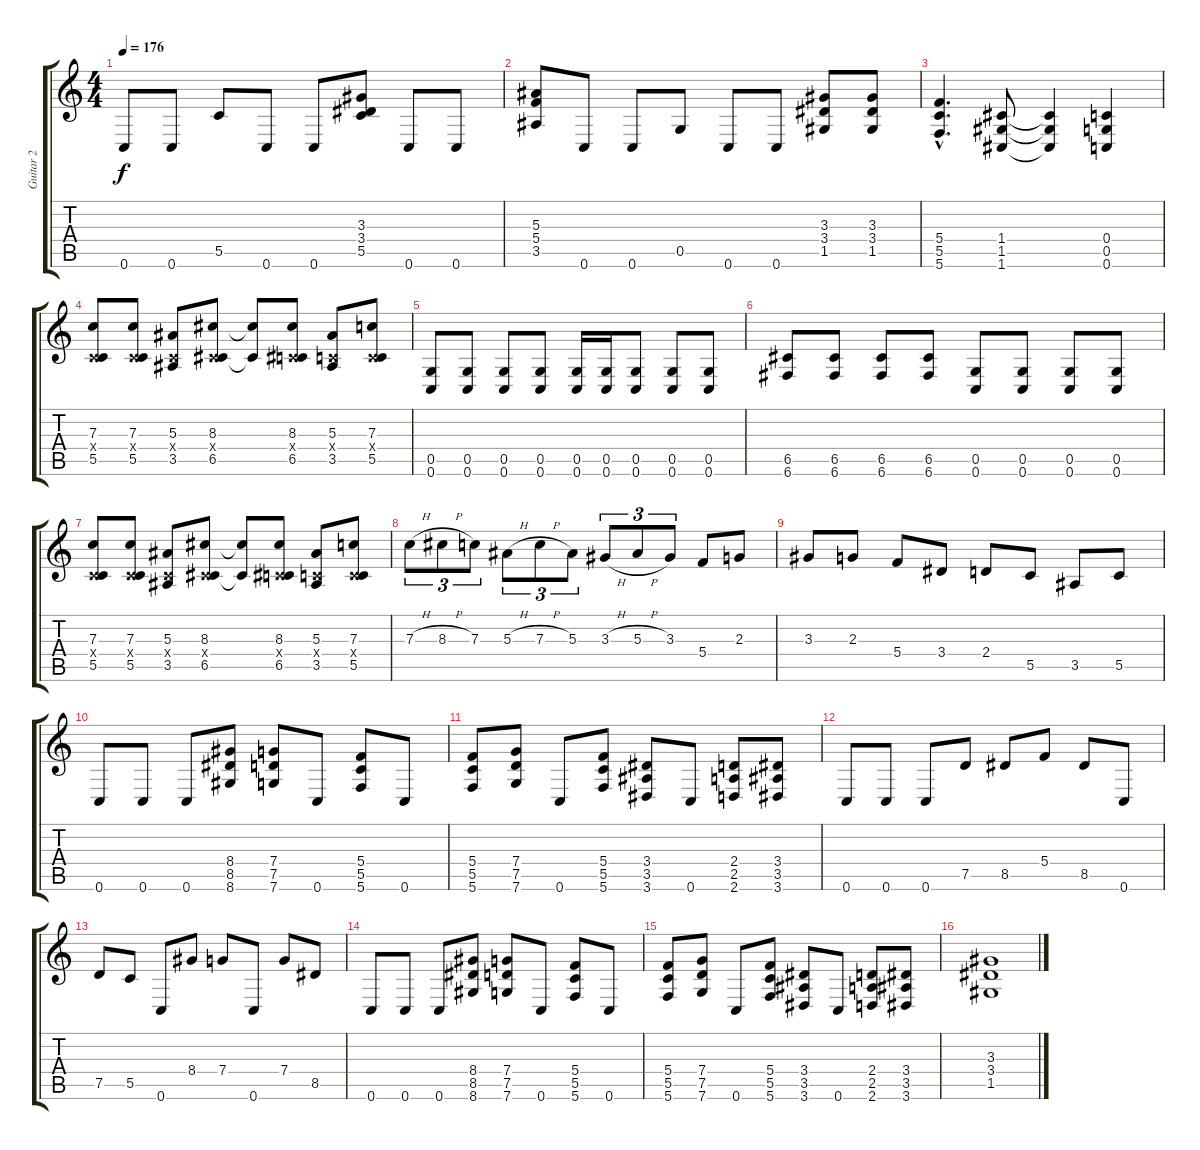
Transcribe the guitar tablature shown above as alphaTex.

\track ("Guitar 2" "Guitar 2") {instrument distortionguitar}
\staff {score tabs}
\tuning (D4 A3 F3 C3 G2 C2) {hide}
\ts (4 4)
\tempo 176
\clef g2
\ks c
0.6.8{dy f} 0.6.8 5.5.8 0.6.8 0.6.8 (3.3 3.4 5.5).8 0.6.8 0.6.8 |
(5.3 5.4 3.5).8 0.6.8 0.6.8 0.5.8 0.6.8 0.6.8 (3.3 3.4 1.5).8 (3.3 3.4 1.5).8 |
(5.4{hac} 5.5{hac} 5.6{hac}).4{d} (1.4 1.5 1.6).8 (1.4{t} 1.5{t} 1.6{t}).4 (0.4 0.5 0.6).4 |
(7.3 0.4{x} 5.5).8 (7.3 0.4{x} 5.5).8 (5.3 0.4{x} 3.5).8 (8.3 0.4{x} 6.5).8 (8.3{t} 6.5{t}).8 (8.3 0.4{x} 6.5).8 (5.3 0.4{x} 3.5).8 (7.3 0.4{x} 5.5).8 |
(0.5 0.6).8 (0.5 0.6).8 (0.5 0.6).8 (0.5 0.6).8 (0.5 0.6).16 (0.5 0.6).16 (0.5 0.6).8 (0.5 0.6).8 (0.5 0.6).8 |
(6.5 6.6).8 (6.5 6.6).8 (6.5 6.6).8 (6.5 6.6).8 (0.5 0.6).8 (0.5 0.6).8 (0.5 0.6).8 (0.5 0.6).8 |
(7.3 0.4{x} 5.5).8 (7.3 0.4{x} 5.5).8 (5.3 0.4{x} 3.5).8 (8.3 0.4{x} 6.5).8 (8.3{t} 6.5{t}).8 (8.3 0.4{x} 6.5).8 (5.3 0.4{x} 3.5).8 (7.3 0.4{x} 5.5).8 |
7.3{h}.8{tu (3 2)} 8.3{h}.8{tu (3 2)} 7.3.8{tu (3 2)} 5.3{h}.8{tu (3 2)} 7.3{h}.8{tu (3 2)} 5.3.8{tu (3 2)} 3.3{h}.8{tu (3 2)} 5.3{h}.8{tu (3 2)} 3.3.8{tu (3 2)} 5.4.8 2.3.8 |
3.3.8 2.3.8 5.4.8 3.4.8 2.4.8 5.5.8 3.5.8 5.5.8 |
0.6.8 0.6.8 0.6.8 (8.4 8.5 8.6).8 (7.4 7.5 7.6).8 0.6.8 (5.4 5.5 5.6).8 0.6.8 |
(5.4 5.5 5.6).8 (7.4 7.5 7.6).8 0.6.8 (5.4 5.5 5.6).8 (3.4 3.5 3.6).8 0.6.8 (2.4 2.5 2.6).8 (3.4 3.5 3.6).8 |
0.6.8 0.6.8 0.6.8 7.5.8 8.5.8 5.4.8 8.5.8 0.6.8 |
7.5.8 5.5.8 0.6.8 8.4.8 7.4.8 0.6.8 7.4.8 8.5.8 |
0.6.8 0.6.8 0.6.8 (8.4 8.5 8.6).8 (7.4 7.5 7.6).8 0.6.8 (5.4 5.5 5.6).8 0.6.8 |
(5.4 5.5 5.6).8 (7.4 7.5 7.6).8 0.6.8 (5.4 5.5 5.6).8 (3.4 3.5 3.6).8 0.6.8 (2.4 2.5 2.6).8 (3.4 3.5 3.6).8 |
(3.3 3.4 1.5).1
